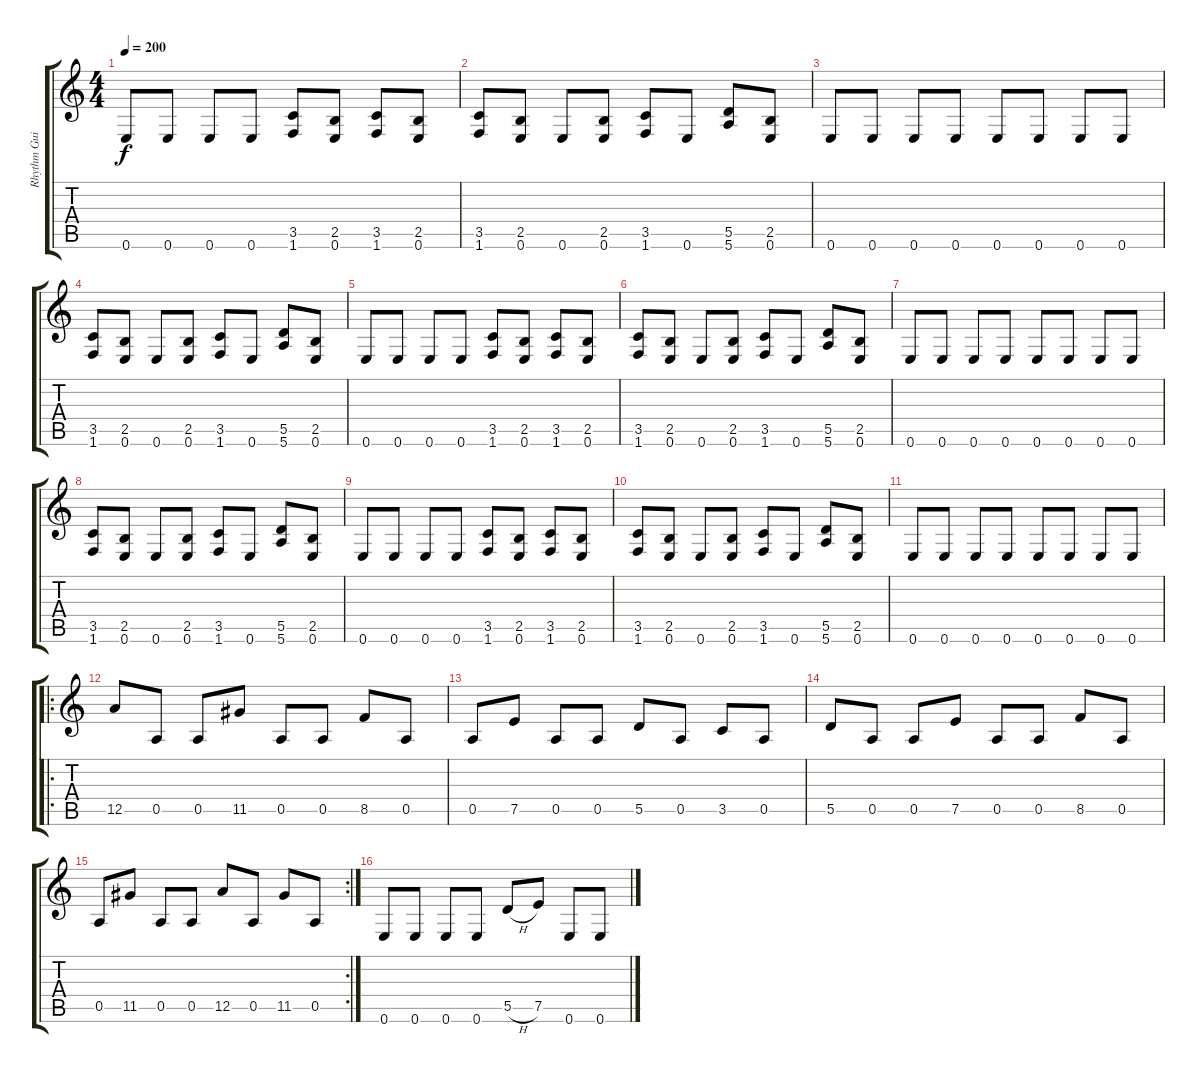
\track ("Rhythm Guitar" "Rhythm Gui") {instrument distortionguitar}
\staff {score tabs}
\tuning (E4 B3 G3 D3 A2 E2) {hide}
\ts (4 4)
\tempo 200
\clef g2
\ks c
0.6.8{dy f} 0.6.8 0.6.8 0.6.8 (3.5 1.6).8 (2.5 0.6).8 (3.5 1.6).8 (2.5 0.6).8 |
(3.5 1.6).8 (2.5 0.6).8 0.6.8 (2.5 0.6).8 (3.5 1.6).8 0.6.8 (5.5 5.6).8 (2.5 0.6).8 |
0.6.8 0.6.8 0.6.8 0.6.8 0.6.8 0.6.8 0.6.8 0.6.8 |
(3.5 1.6).8 (2.5 0.6).8 0.6.8 (2.5 0.6).8 (3.5 1.6).8 0.6.8 (5.5 5.6).8 (2.5 0.6).8 |
0.6.8 0.6.8 0.6.8 0.6.8 (3.5 1.6).8 (2.5 0.6).8 (3.5 1.6).8 (2.5 0.6).8 |
(3.5 1.6).8 (2.5 0.6).8 0.6.8 (2.5 0.6).8 (3.5 1.6).8 0.6.8 (5.5 5.6).8 (2.5 0.6).8 |
0.6.8 0.6.8 0.6.8 0.6.8 0.6.8 0.6.8 0.6.8 0.6.8 |
(3.5 1.6).8 (2.5 0.6).8 0.6.8 (2.5 0.6).8 (3.5 1.6).8 0.6.8 (5.5 5.6).8 (2.5 0.6).8 |
0.6.8 0.6.8 0.6.8 0.6.8 (3.5 1.6).8 (2.5 0.6).8 (3.5 1.6).8 (2.5 0.6).8 |
(3.5 1.6).8 (2.5 0.6).8 0.6.8 (2.5 0.6).8 (3.5 1.6).8 0.6.8 (5.5 5.6).8 (2.5 0.6).8 |
0.6.8 0.6.8 0.6.8 0.6.8 0.6.8 0.6.8 0.6.8 0.6.8 |
\ro
12.5.8 0.5.8 0.5.8 11.5.8 0.5.8 0.5.8 8.5.8 0.5.8 |
0.5.8 7.5.8 0.5.8 0.5.8 5.5.8 0.5.8 3.5.8 0.5.8 |
5.5.8 0.5.8 0.5.8 7.5.8 0.5.8 0.5.8 8.5.8 0.5.8 |
\rc 2
0.5.8 11.5.8 0.5.8 0.5.8 12.5.8 0.5.8 11.5.8 0.5.8 |
0.6.8 0.6.8 0.6.8 0.6.8 5.5{h}.8 7.5.8 0.6.8 0.6.8
